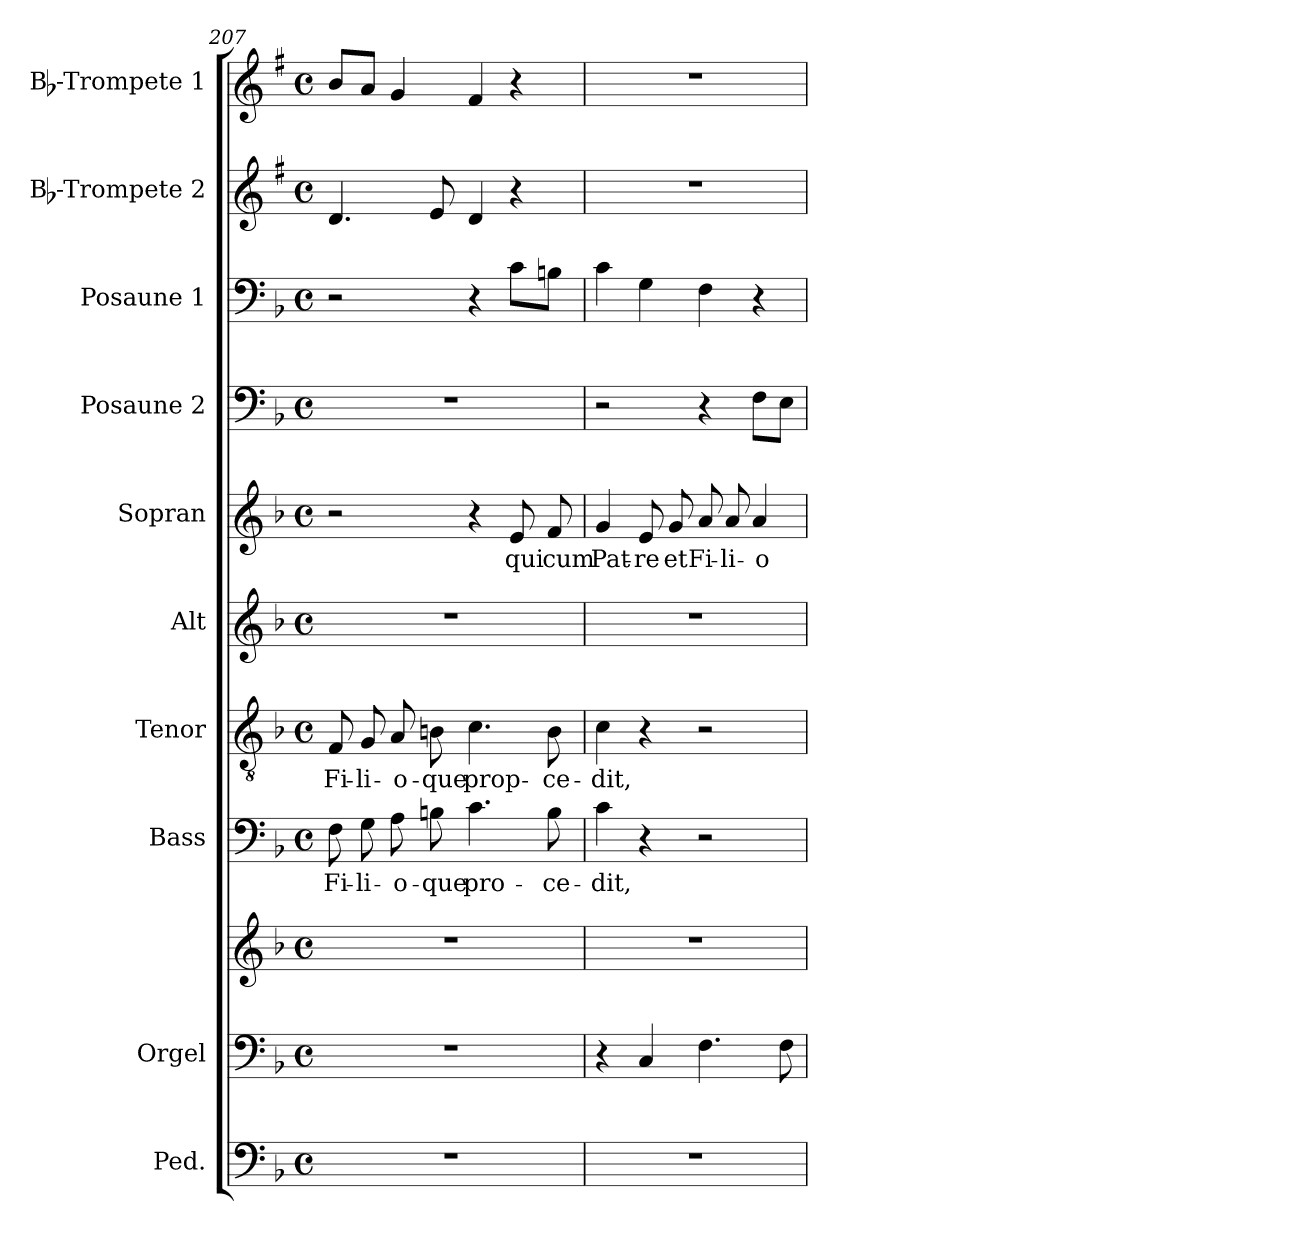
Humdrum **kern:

**kern	**kern	**kern	**kern	**text	**kern	**text	**kern	**kern	**text	**kern	**kern	**kern	**kern
*part10	*part9	*part9	*part8	*part8	*part7	*part7	*part6	*part5	*part5	*part4	*part3	*part2	*part1
*staff11	*staff10	*staff9	*staff8	*staff8	*staff7	*staff7	*staff6	*staff5	*staff5	*staff4	*staff3	*staff2	*staff1
*I"Ped.	*I"Orgel	*	*I"Bass	*	*I"Tenor	*	*I"Alt	*I"Sopran	*	*I"Posaune 2	*I"Posaune 1	*I"Bb-Trompete 2	*I"Bb-Trompete 1
*	*I'Org.	*	*I'B.	*	*I'T.	*	*I'A.	*I'S.	*	*I'Pos. 2	*I'Pos. 1	*I'Bb Trp. 2	*I'Bb Trp. 1
!!LO:PB:g=z
*clefF4	*clefF4	*clefG2	*clefF4	*	*clefGv2	*	*clefG2	*clefG2	*	*clefF4	*clefF4	*clefG2	*clefG2
*ITrd7c12	*	*	*	*	*	*	*	*	*	*	*	*ITrd1c2	*ITrd1c2
*k[b-]	*k[b-]	*k[b-]	*k[b-]	*	*k[b-]	*	*k[b-]	*k[b-]	*	*k[b-]	*k[b-]	*k[b-]	*k[b-]
*F:	*F:	*F:	*F:	*	*F:	*	*F:	*F:	*	*F:	*F:	*F:	*F:
*M4/4	*M4/4	*M4/4	*M4/4	*	*M4/4	*	*M4/4	*M4/4	*	*M4/4	*M4/4	*M4/4	*M4/4
*met(c)	*met(c)	*met(c)	*met(c)	*	*met(c)	*	*met(c)	*met(c)	*	*met(c)	*met(c)	*met(c)	*met(c)
=207	=207	=207	=207	=207	=207	=207	=207	=207	=207	=207	=207	=207	=207
!	!	!	!	!LO:LY:b	!	!LO:LY:b	!	!	!	!	!	!	!
1r	1r	1r	8F\	Fi-	8F/	Fi-	1r	2r	.	1r	2r	4.c/	8a/L
!	!	!	!	!LO:LY:b	!	!LO:LY:b	!	!	!	!	!	!	!
.	.	.	8G\	-li-	8G/	-li-	.	.	.	.	.	.	8g/J
!	!	!	!	!LO:LY:b	!	!LO:LY:b	!	!	!	!	!	!	!
.	.	.	8A\	-o-	8A/	-o-	.	.	.	.	.	.	4f/
!	!	!	!	!LO:LY:b	!	!LO:LY:b	!	!	!	!	!	!	!
.	.	.	8Bn\	-que	8Bn\	-que	.	.	.	.	.	8d/	.
!	!	!	!	!LO:LY:b	!	!LO:LY:b	!	!	!	!	!	!	!
.	.	.	4.c\	pro-	4.c\	prop-	.	4r	.	.	4r	4c/	4e/
!	!	!	!	!	!	!	!	!	!LO:LY:b	!	!	!	!
.	.	.	.	.	.	.	.	8e/	qui	.	8c\L	4r	4r
!	!	!	!	!LO:LY:b	!	!LO:LY:b	!	!	!LO:LY:b	!	!	!	!
.	.	.	8B\	-ce-	8B\	-ce-	.	8f/	cum	.	8Bn\J	.	.
=208	=208	=208	=208	=208	=208	=208	=208	=208	=208	=208	=208	=208	=208
!	!	!	!	!LO:LY:b	!	!LO:LY:b	!	!	!LO:LY:b	!	!	!	!
1r	4r	1r	4c\	-dit,	4c\	-dit,	1r	4g/	Pat-	2r	4c\	1r	1r
!	!	!	!	!	!	!	!	!	!LO:LY:b	!	!	!	!
.	4C/	.	4r	.	4r	.	.	8e/	-re	.	4G\	.	.
!	!	!	!	!	!	!	!	!	!LO:LY:b	!	!	!	!
.	.	.	.	.	.	.	.	8g/	et	.	.	.	.
!	!	!	!	!	!	!	!	!	!LO:LY:b	!	!	!	!
.	4.F\	.	2r	.	2r	.	.	8a/	Fi-	4r	4F\	.	.
!	!	!	!	!	!	!	!	!	!LO:LY:b	!	!	!	!
.	.	.	.	.	.	.	.	8a/	-li-	.	.	.	.
!	!	!	!	!	!	!	!	!	!LO:LY:b	!	!	!	!
.	.	.	.	.	.	.	.	4a/	-o	8F\L	4r	.	.
.	8F\	.	.	.	.	.	.	.	.	8E\J	.	.	.
=	=	=	=	=	=	=	=	=	=	=	=	=	=
*-	*-	*-	*-	*-	*-	*-	*-	*-	*-	*-	*-	*-	*-
